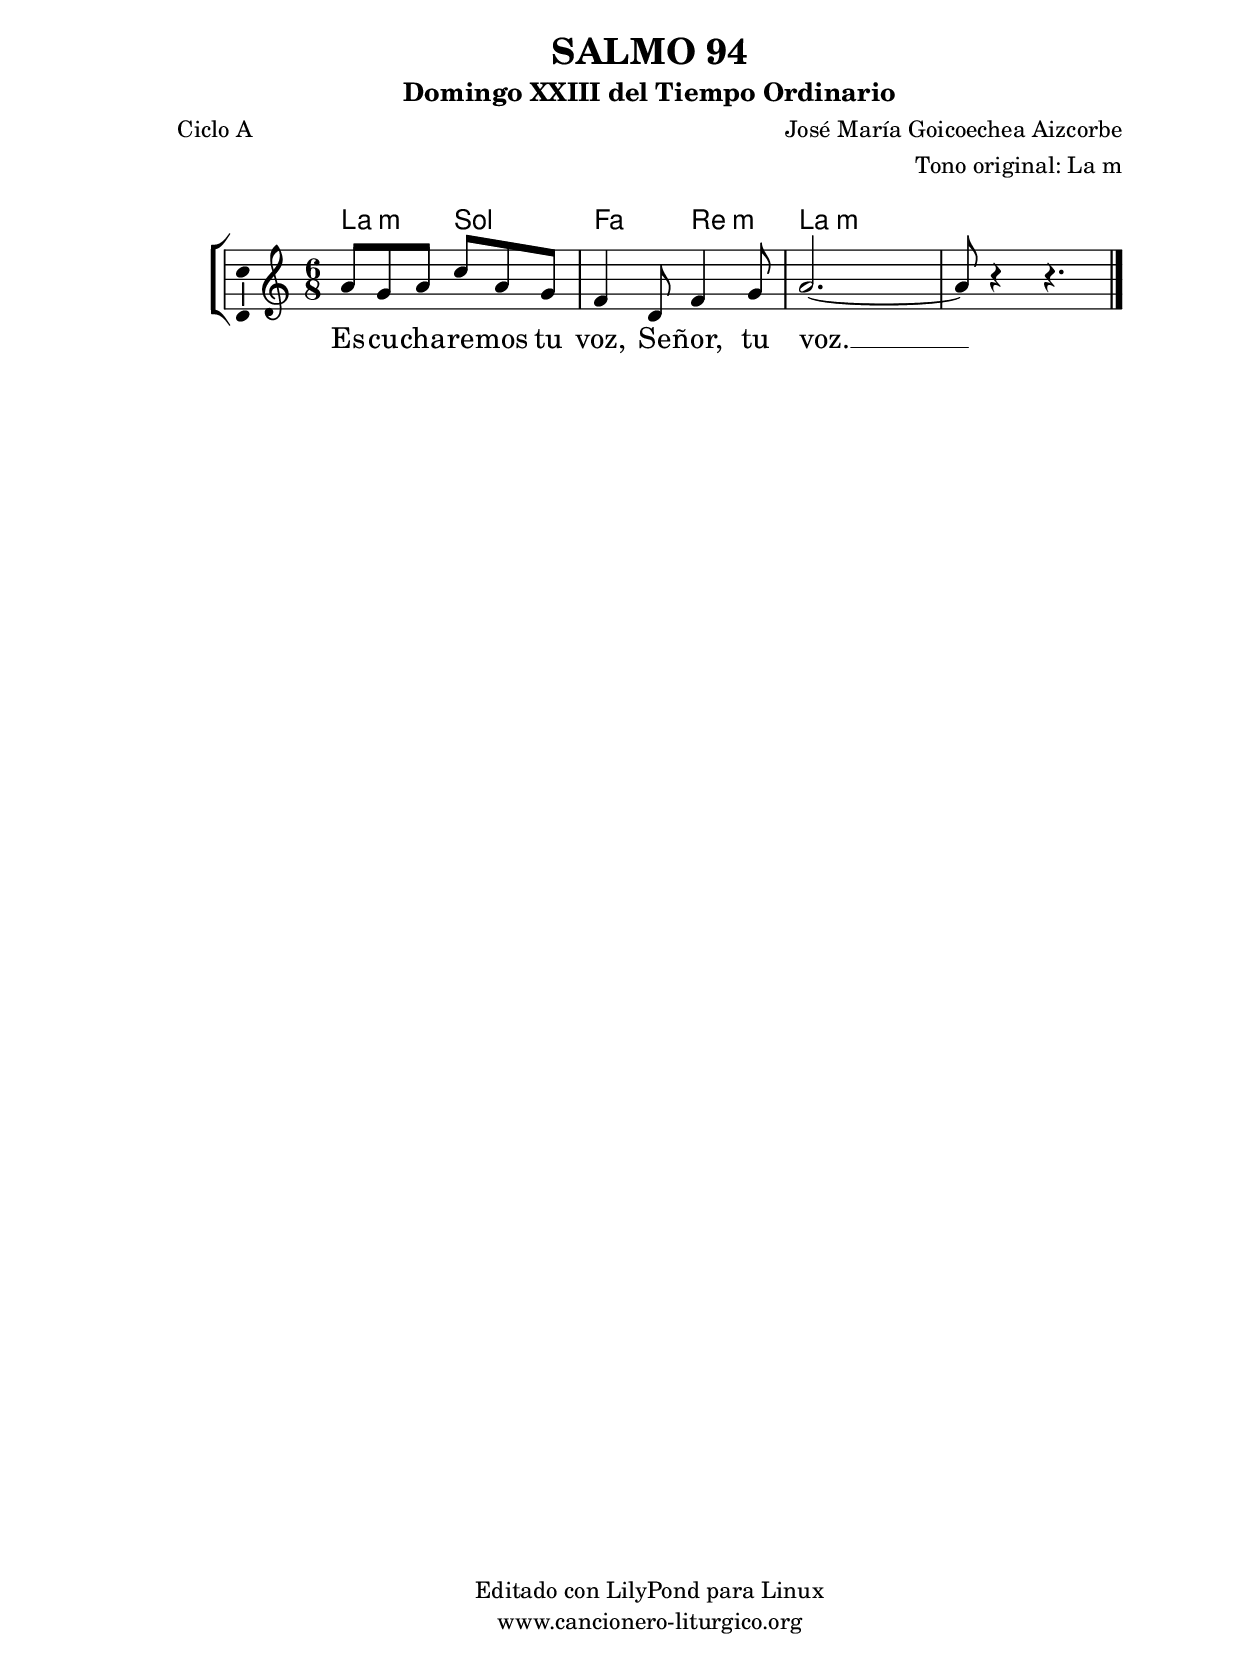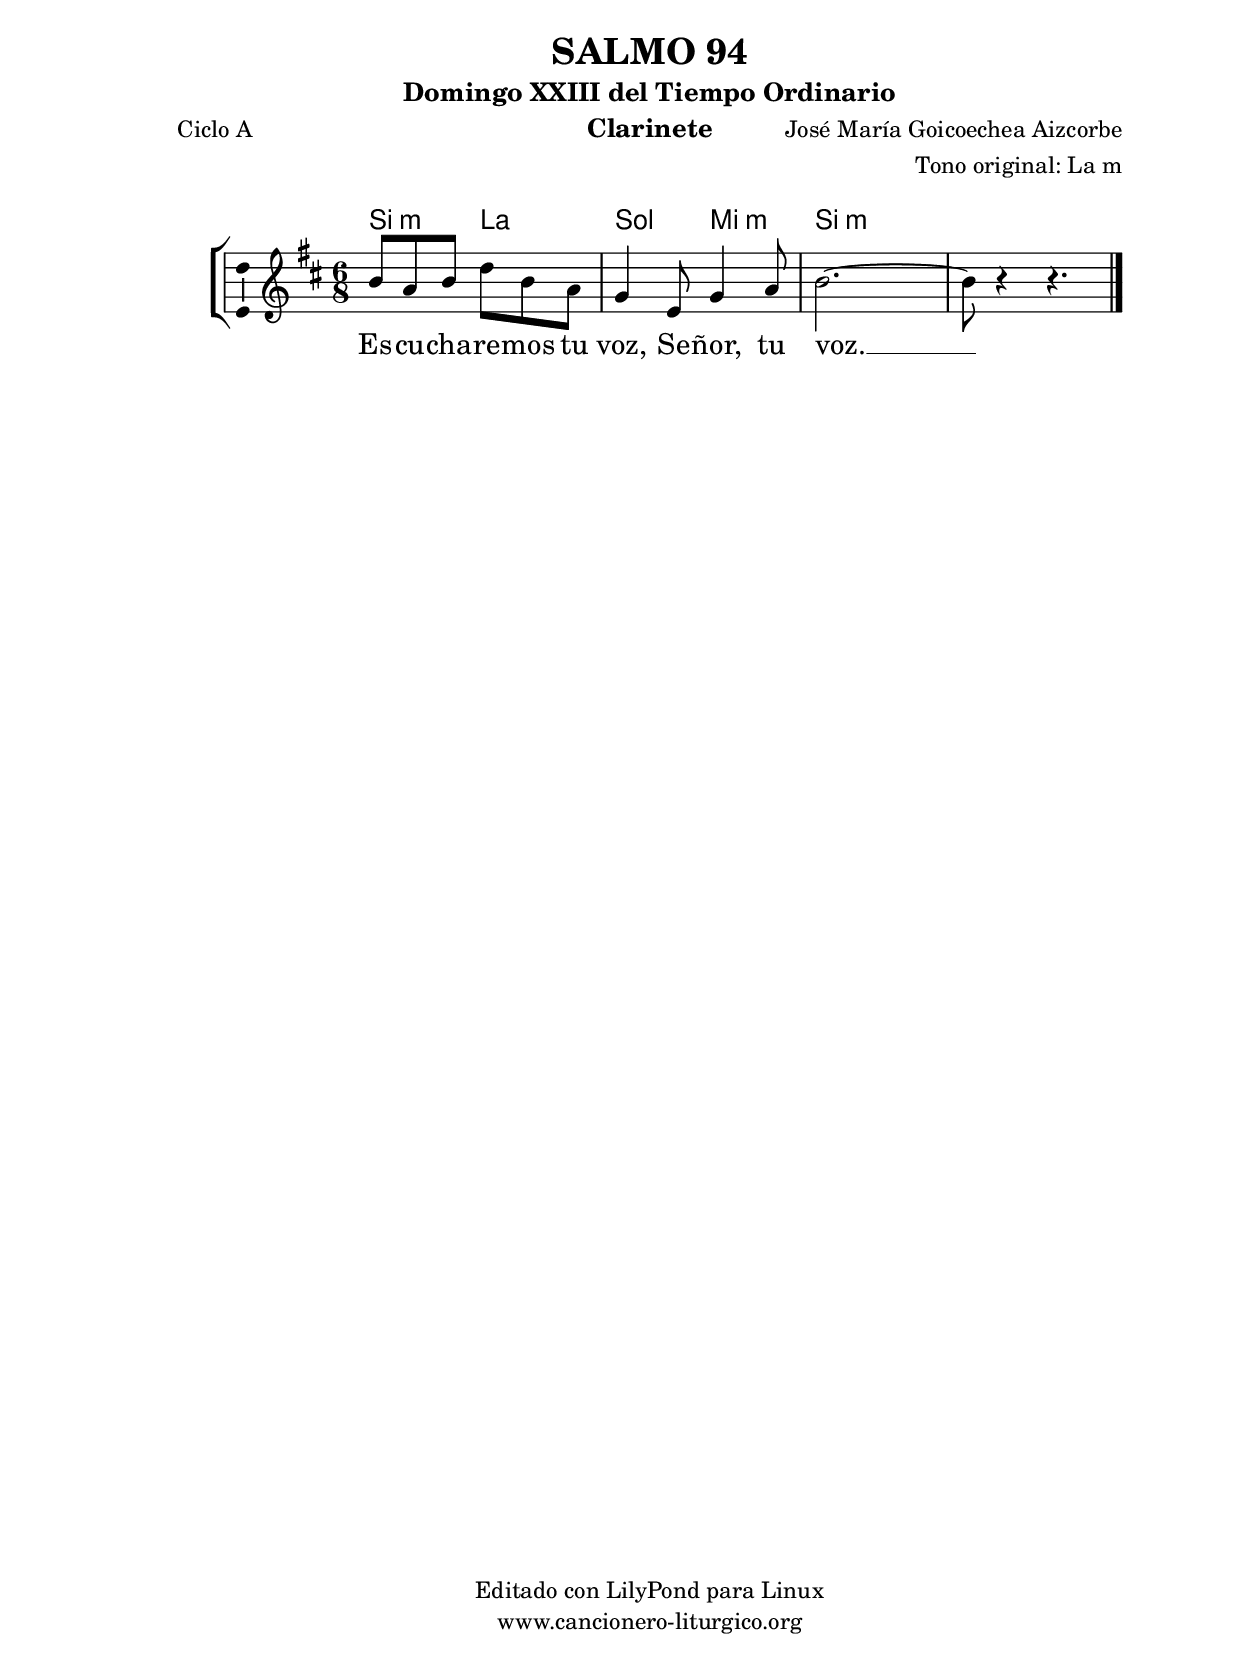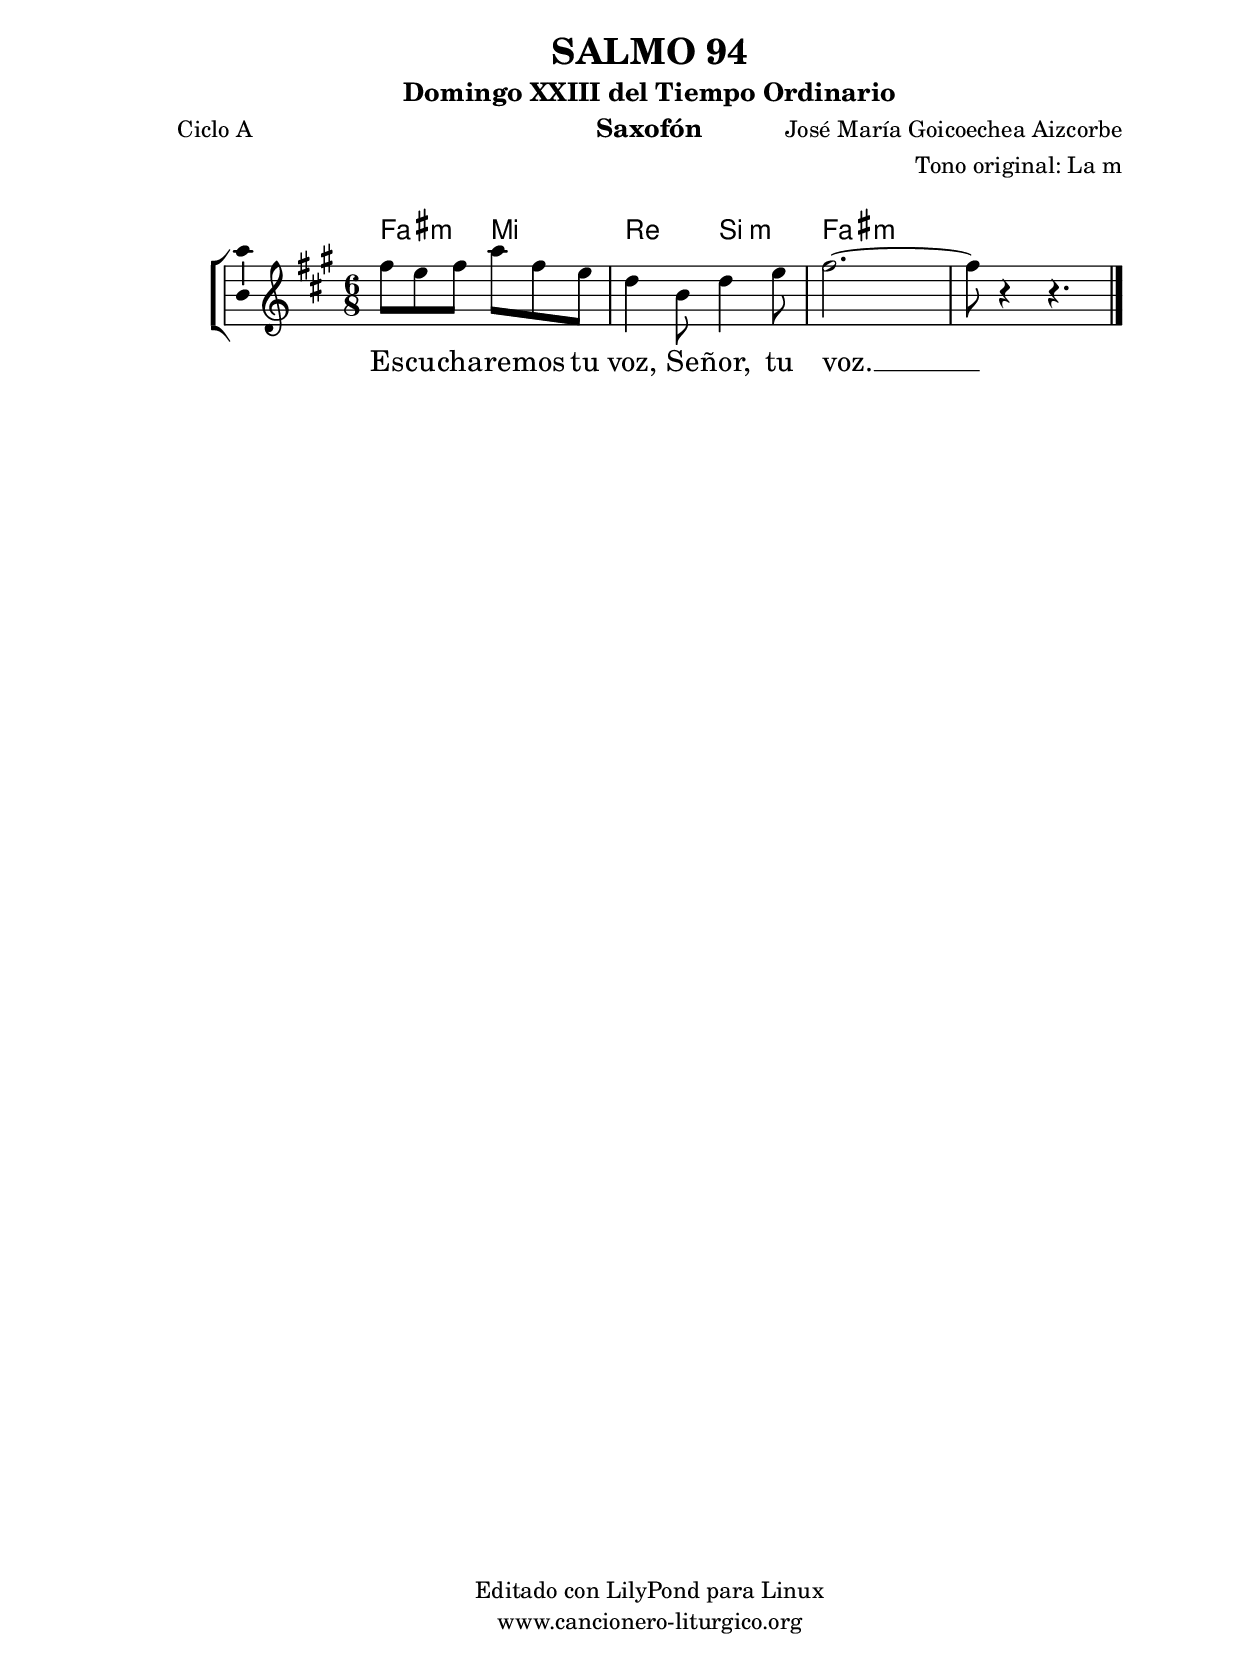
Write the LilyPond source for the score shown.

%
%para convertir .midi en .wav:
%timidity filename.midi -Ow -o finename.wav
%
%
%Para convertir de .wav a .mp3:
%lame -h -m j filename.wav
%
%
%para escuchar el midi:
%timidity nombrefichero.midi
%


%versión de lilypond para la que se ha escrito esta partitura:
\version "2.16.0"

	%Tamaño papel
	#(set-default-paper-size "a4")
	%Tamaño partitura
	#(set-global-staff-size 20)
	%No responde al pulsar sobre una nota
	#(ly:set-option 'point-and-click #f)

%parámetros del encabezamiento:
\header {
	title = "SALMO 94"
	subtitle = "Domingo XXIII del Tiempo Ordinario"
	composer = "José María Goicoechea Aizcorbe"
	poet = "Ciclo A"
	meter = ""
	arranger = "Tono original: La m"
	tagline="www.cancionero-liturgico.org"
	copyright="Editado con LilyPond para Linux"
	}

%parámetros asociados al papel:
\paper  {
	oddHeaderMarkup = \markup {\fill-line { \on-the-fly #not-first-page \fromproperty #'header:title \on-the-fly #not-first-page \fromproperty #'header:composer }}
	evenHeaderMarkup = \markup {\fill-line { \fromproperty #'header:composer \fromproperty #'header:title }}
	#(set-paper-size "a4")
	print-page-number = ##f
	first-page-number = 1
	print-first-page-number = ##f
%	head-separation = 3.0 \cm
	top-margin = 2.0 \cm
	bottom-margin = 0.5\cm
%%%	bottom-margin = -1.0\cm
	left-margin = 3.0 \cm
	line-width = 16.0 \cm 
	indent = 8\mm
	interscoreline = 2.\mm
	between-system-space = 15\mm
%	para que las partituras no llenen la hoja:
	ragged-bottom = ##t
%	idem para la última hoja:
	ragged-last-bottom = ##f
%	para que las partituras llenen el ancho del papel:
	ragged-last = ##f
	after-title-space = 2.5 \cm
%page-count=1
%system-count=8

	%Flexible Vertical Spacing
%	markup-markup-spacing =
%	#'((basic-distance . 15) (minimum-distance . 15) (padding . 3))
	markup-system-spacing =
	#'((basic-distance . 15) (minimum-distance . 15) (padding . 3))
	system-system-spacing =
	#'((basic-distance . 15) (minimum-distance . 15) (padding . 3))
	score-system-spacing =
	#'((basic-distance . 15) (minimum-distance . 15) (padding . 5))
%	top-system-spacing = % header
%	#'((basic-distance . 8) (minimum-distance . 0) (padding . 3))
%	top-markup-spacing =
%	#'((basic-distance . 20) (minimum-distance . 20) (padding . 3))
	last-bottom-spacing = % footer
	#'((basic-distance . 5) (minimum-distance . 5) (padding . 3))
%	score-markup-spacing =
%	#'((basic-distance . 16) (minimum-distance . 13) (padding . 3))

	}


%parámetros que afectan a toda la partitura:
global =  {
	%clave de sol (G):
	\clef G
	%armadura:
%	\transpose e f
	\key a \minor
	\tempo 4=100
	\set Score.tempoHideNote = ##t
	}


acordes = {
	\italianChords
	\chordmode {
%	\transpose e f
{

a4.:m g f d:m a:m s

	}
	}
}

melodia = 
%	\transpose e f
{
	\relative c''{

\time 6/8

a8 g a c a g
f4 d8 f4 g8
a2.~
a8 r4 r4.

	\bar "|."
	}
	}


texto = \lyricmode {
Es -- cu -- cha -- re -- mos tu voz, Se -- ñor, tu voz. __
	}


acordesStaff = \context ChordNames = acordesStaff <<
	\set chordChanges = ##t
	\acordes
	>>


vozStaff = \context Voice = vozStaff
\with {\consists "Ambitus_engraver"}
<<
%	\set Staff.instrumentName = ""
%	\set Staff.shortInstrumentName = ""
%	\set Staff.midiInstrument = #"clarinet"
%	\set Staff.midiInstrument = #"cello"
%	\set Staff.midiInstrument = #"flute"
	\set Staff.midiInstrument = #"electric guitar (jazz)"
%	\set Staff.midiInstrument = #"english horn"
%	\set Staff.midiInstrument = #"violin"
%	\set Staff.midiInstrument = #"glockenspiel"
	\set Staff.midiMinimumVolume = #0.7
	\set Staff.midiMaximumVolume = #0.9
	\global
	\melodia
	>>


textoStaff = \context Lyrics = textoStaff <<
	\lyricsto vozStaff \texto
	>>

\book {
	\score {
		\context ChoirStaff {
			\override StaffGroup.SystemStartBracket #'collapse-height = #1
			\override Score.SystemStartBar #'collapse-height = #1
			<<
			\acordesStaff
			\vozStaff
			\textoStaff
			>>
			}
		\layout {
	    		\context {
				\Lyrics
				\override LyricText #'font-size = #2
				}
	   		 \context {
				\Score
				%fontSize = #3
				\override StaffSymbol #'staff-space = #(magstep +3)
				%\override Beam #'thickness = #0.55
				%\override SpacingSpanner #'spacing-increment = #1.0
				%\override Slur #'height-limit = #1.5
				}
			}
		}
	\score {
		\unfoldRepeats
		\context ChoirStaff {
			<<
			\acordesStaff
			\vozStaff
			>>
			}
		\midi {
	  		\context {
	  			\Score
				tempoWholesPerMinute = #(ly:make-moment 70 4)
				}
			}
		}
	}

%Partitura para clarinete
#(define output-suffix "C")
\book {
	\header{
		instrument = "Clarinete"
		}
	\score {
		\context ChoirStaff {
			\override StaffGroup.SystemStartBracket #'collapse-height = #1
			\override Score.SystemStartBar #'collapse-height = #1
\transpose c d
			<<
			\acordesStaff
			\vozStaff
			\textoStaff
			>>
			}
		\layout {
	    		\context {
				\Lyrics
				\override LyricText #'font-size = #2
				}
	   		 \context {
				\Score
				%fontSize = #3
				\override StaffSymbol #'staff-space = #(magstep +3)
				%\override Beam #'thickness = #0.55
				%\override SpacingSpanner #'spacing-increment = #1.0
				%\override Slur #'height-limit = #1.5
				}
			}
		}
	}

%Partitura para saxofón
#(define output-suffix "S")
\book {
	\header{
		instrument = "Saxofón"
		}
	\score {
		\context ChoirStaff {
			\override StaffGroup.SystemStartBracket #'collapse-height = #1
			\override Score.SystemStartBar #'collapse-height = #1
\transpose c a
			<<
			\acordesStaff
			\vozStaff
			\textoStaff
			>>
			}
		\layout {
	    		\context {
				\Lyrics
				\override LyricText #'font-size = #2
				}
	   		 \context {
				\Score
				%fontSize = #3
				\override StaffSymbol #'staff-space = #(magstep +3)
				%\override Beam #'thickness = #0.55
				%\override SpacingSpanner #'spacing-increment = #1.0
				%\override Slur #'height-limit = #1.5
				}
			}
		}
	}

